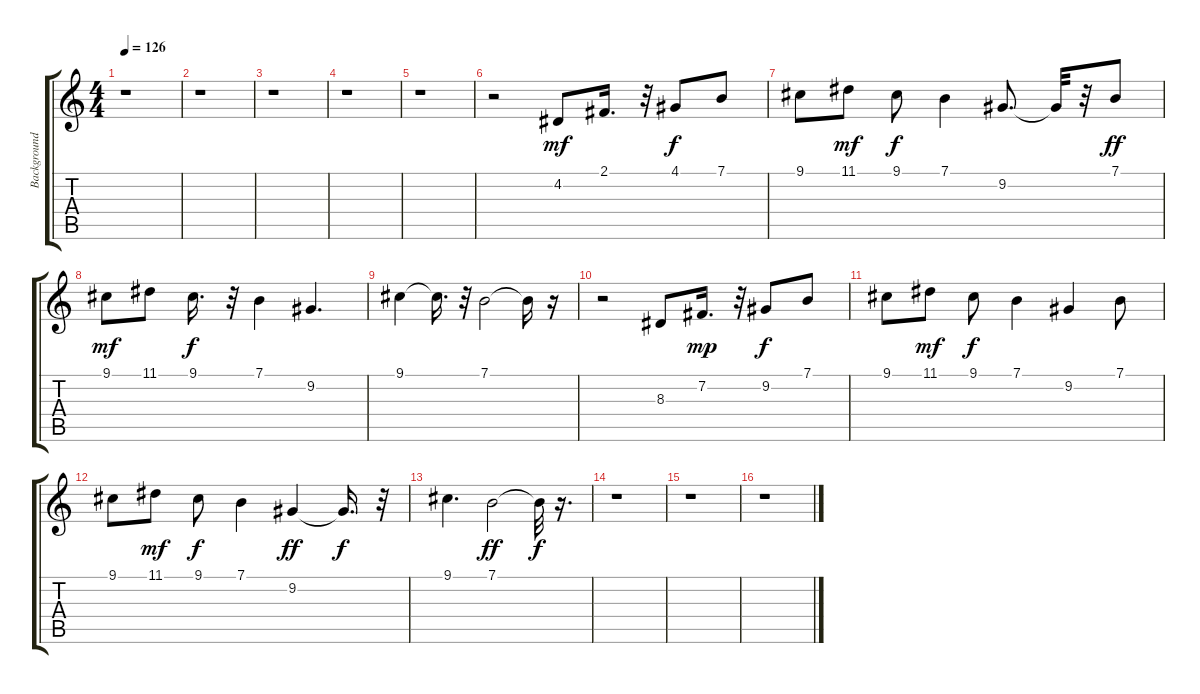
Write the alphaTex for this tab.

\track ("Background Vocals" "Background") {instrument pad4choir}
\staff {score tabs}
\tuning (E4 B3 G3 D3 A2 E2) {hide}
\ts (4 4)
\tempo 126
\clef g2
\ks c
r.1{dy f} |
r.1 |
r.1 |
r.1 |
r.1 |
r.2 4.2.8{dy mf} 2.1.16{d} r.32 4.1.8{dy f} 7.1.8 |
9.1.8 11.1.8{dy mf} 9.1.8{dy f} 7.1.4 9.2.8{d} 9.2{t}.32 r.32 7.1.8{dy ff} |
9.1.8{dy mf} 11.1.8 9.1.16{d dy f} r.32 7.1.4 9.2.4{d} |
9.1.4 9.1{t}.16{d} r.32 7.1.2 7.1{t}.16 r.16 |
r.2 8.3.8 7.2.16{d dy mp} r.32 9.2.8{dy f} 7.1.8 |
9.1.8 11.1.8{dy mf} 9.1.8{dy f} 7.1.4 9.2.4 7.1.8 |
9.1.8 11.1.8{dy mf} 9.1.8{dy f} 7.1.4 9.2.4{dy ff} 9.2{t}.16{d dy f} r.32 |
9.1.4{d} 7.1.2{dy ff} 7.1{t}.32{dy f} r.16{d} |
r.1 |
r.1 |
r.1
